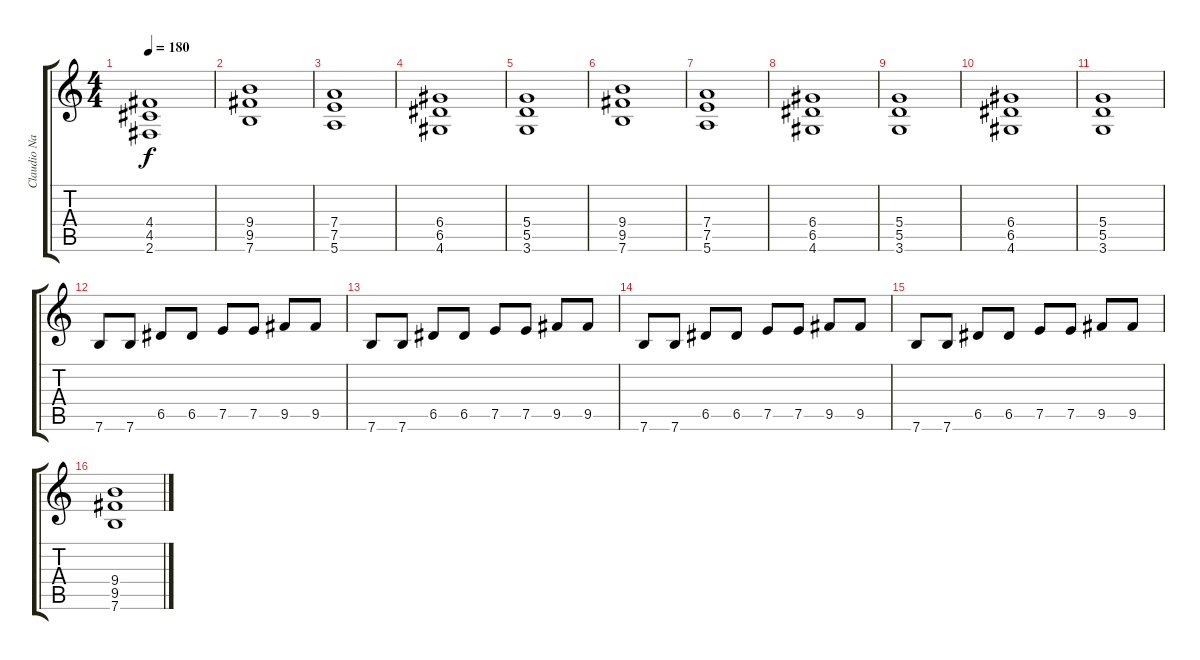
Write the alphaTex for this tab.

\track ("Claudio Narea" "Claudio Na") {instrument distortionguitar}
\staff {score tabs}
\tuning (E4 B3 G3 D3 A2 E2) {hide}
\ts (4 4)
\tempo 180
\clef g2
\ks c
(4.4 4.5 2.6).1{dy f} |
(9.4 9.5 7.6).1 |
(7.4 7.5 5.6).1 |
(6.4 6.5 4.6).1 |
(5.4 5.5 3.6).1 |
(9.4 9.5 7.6).1 |
(7.4 7.5 5.6).1 |
(6.4 6.5 4.6).1 |
(5.4 5.5 3.6).1 |
(6.4 6.5 4.6).1 |
(5.4 5.5 3.6).1 |
7.6.8 7.6.8 6.5.8 6.5.8 7.5.8 7.5.8 9.5.8 9.5.8 |
7.6.8 7.6.8 6.5.8 6.5.8 7.5.8 7.5.8 9.5.8 9.5.8 |
7.6.8 7.6.8 6.5.8 6.5.8 7.5.8 7.5.8 9.5.8 9.5.8 |
7.6.8 7.6.8 6.5.8 6.5.8 7.5.8 7.5.8 9.5.8 9.5.8 |
(9.4 9.5 7.6).1
